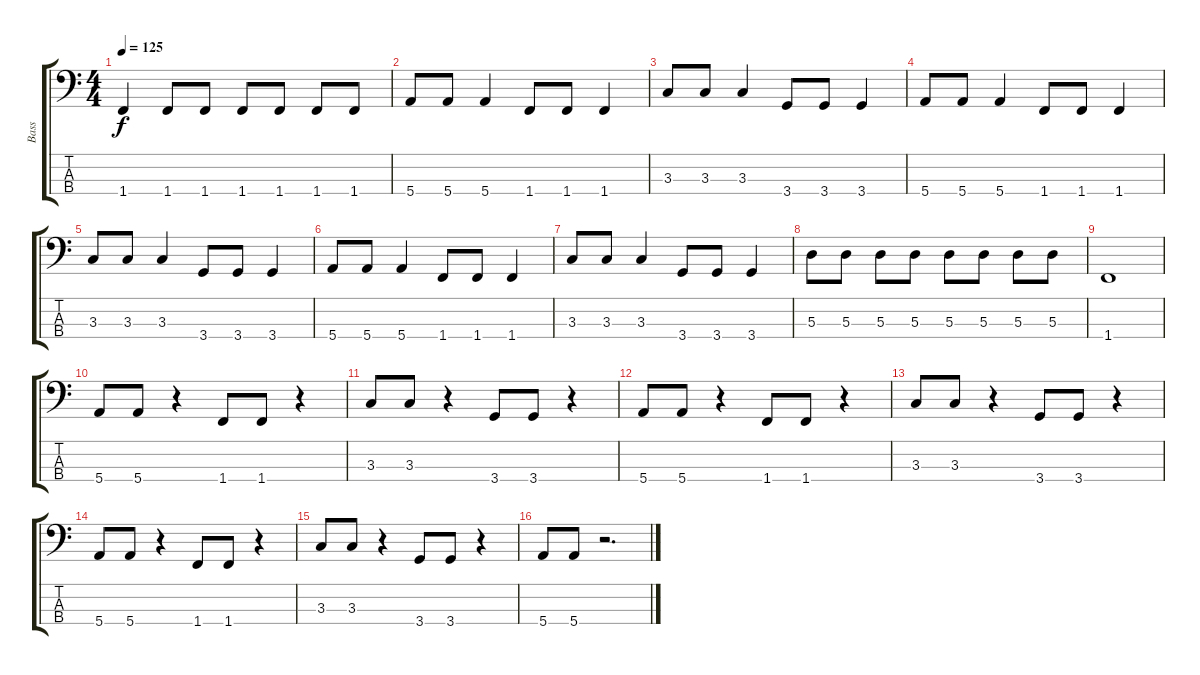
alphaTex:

\track ("Bass" "Bass") {instrument electricbassfinger}
\staff {score tabs}
\tuning (G2 D2 A1 E1) {hide}
\ts (4 4)
\tempo 125
\clef f4
\ks c
1.4.4{dy f} 1.4.8 1.4.8 1.4.8 1.4.8 1.4.8 1.4.8 |
5.4.8 5.4.8 5.4.4 1.4.8 1.4.8 1.4.4 |
3.3.8 3.3.8 3.3.4 3.4.8 3.4.8 3.4.4 |
5.4.8 5.4.8 5.4.4 1.4.8 1.4.8 1.4.4 |
3.3.8 3.3.8 3.3.4 3.4.8 3.4.8 3.4.4 |
5.4.8 5.4.8 5.4.4 1.4.8 1.4.8 1.4.4 |
3.3.8 3.3.8 3.3.4 3.4.8 3.4.8 3.4.4 |
5.3.8 5.3.8 5.3.8 5.3.8 5.3.8 5.3.8 5.3.8 5.3.8 |
1.4.1 |
5.4.8 5.4.8 r.4 1.4.8 1.4.8 r.4 |
3.3.8 3.3.8 r.4 3.4.8 3.4.8 r.4 |
5.4.8 5.4.8 r.4 1.4.8 1.4.8 r.4 |
3.3.8 3.3.8 r.4 3.4.8 3.4.8 r.4 |
5.4.8 5.4.8 r.4 1.4.8 1.4.8 r.4 |
3.3.8 3.3.8 r.4 3.4.8 3.4.8 r.4 |
5.4.8 5.4.8 r.2{d}
